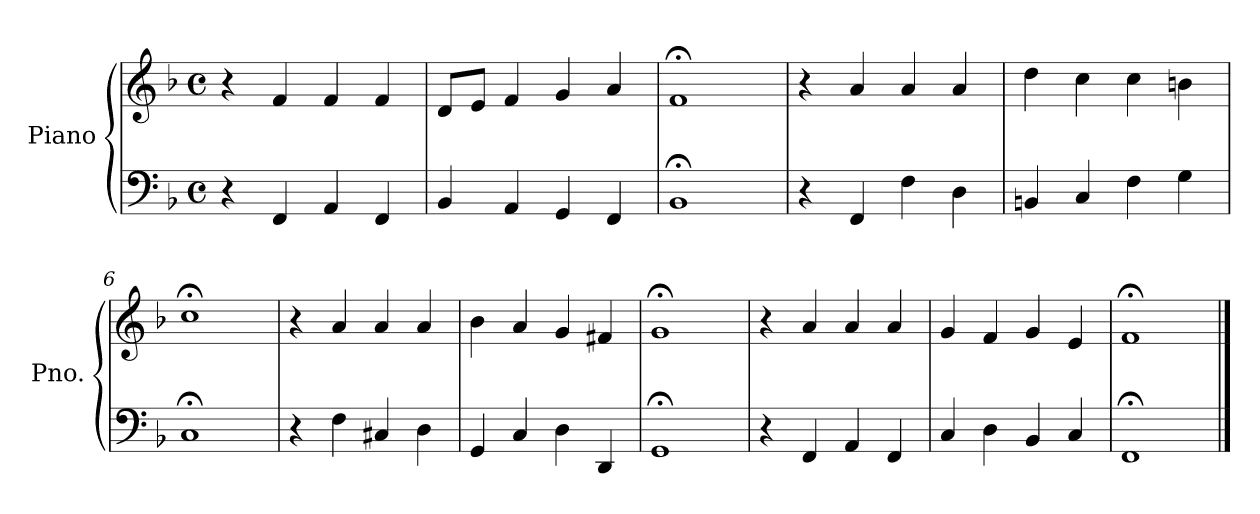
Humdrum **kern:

**kern	**kern
*part1	*part1
*staff2	*staff1
*I"Piano	*
*I'Pno.	*
*clefF4	*clefG2
*k[b-]	*k[b-]
*M4/4	*M4/4
*met(c)	*met(c)
=1	=1
4r	4r
4FF/	4f/
4AA/	4f/
4FF/	4f/
=2	=2
4BB-/	8d/L
.	8e/J
4AA/	4f/
4GG/	4g/
4FF/	4a/
=3	=3
1BB-;<	1f;<
=4	=4
4r	4r
4FF/	4a/
4F\	4a/
4D\	4a/
=5	=5
4BBn/	4dd\
4C/	4cc\
4F\	4cc\
4G\	4bn\
=6	=6
1C;<	1cc;<
=7	=7
4r	4r
4F\	4a/
4C#X/	4a/
4D\	4a/
=8	=8
4GG/	4b-\
4C/	4a/
4D\	4g/
4DD/	4f#X/
!!LO:LB:g=z
=9	=9
1GG;<	1g;<
=10	=10
4r	4r
4FF/	4a/
4AA/	4a/
4FF/	4a/
=11	=11
4C/	4g/
4D\	4f/
4BB-/	4g/
4C/	4e/
=12	=12
1FF;<	1f;<
==	==
*-	*-
